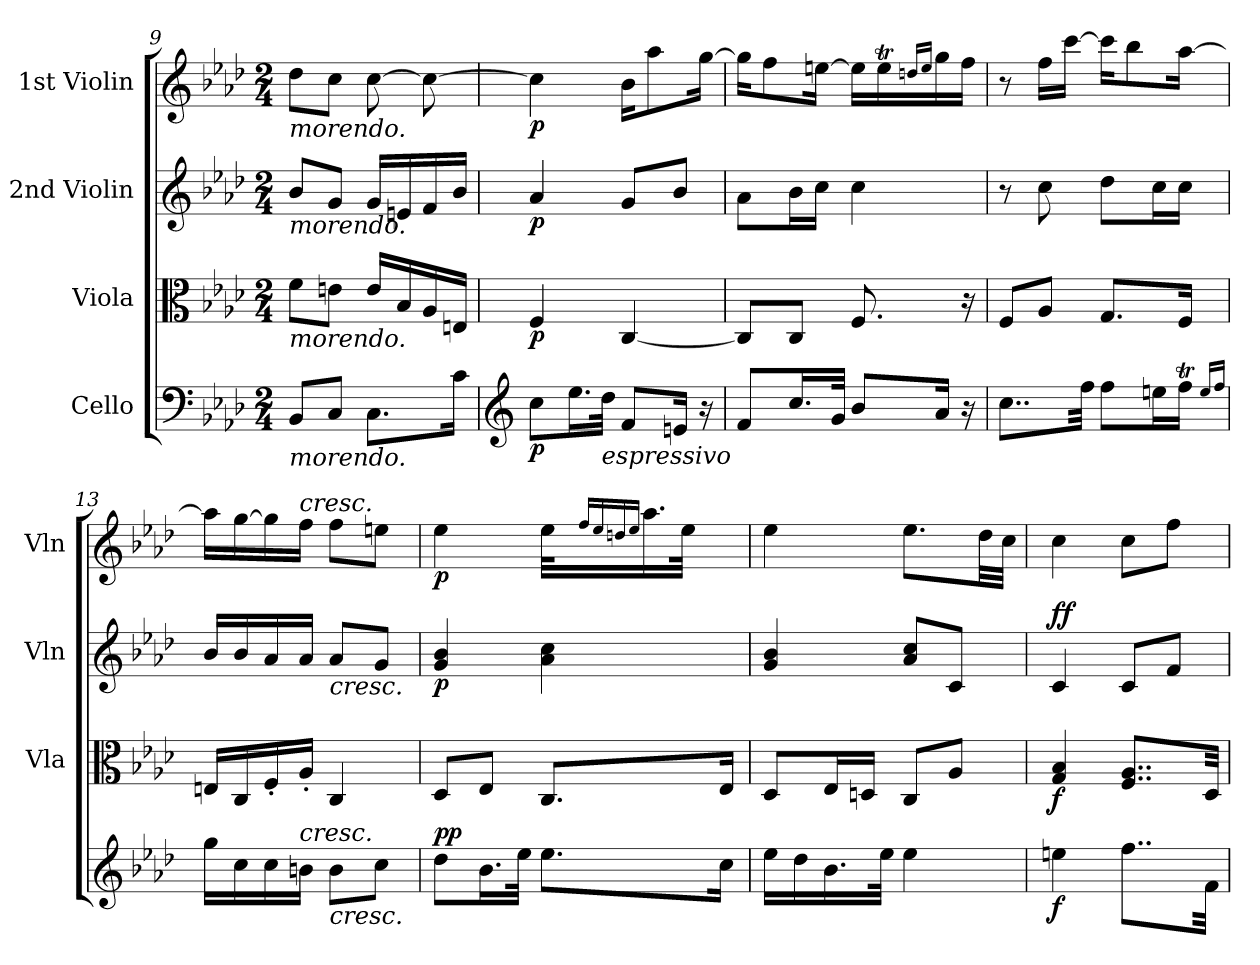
**kern	**dynam	**kern	**dynam	**kern	**dynam	**kern	**dynam
*part4	*part4	*part3	*part3	*part2	*part2	*part1	*part1
*staff4	*staff4	*staff3	*staff3	*staff2	*staff2	*staff1	*staff1
*I"Cello	*	*I"Viola	*	*I"2nd Violin	*	*I"1st Violin	*
*	*	*I'Vla	*	*I'Vln	*	*I'Vln	*
!!LO:PB:g=z
*clefF4	*	*clefC3	*	*clefG2	*	*clefG2	*
*k[b-e-a-d-]	*	*k[b-e-a-d-]	*	*k[b-e-a-d-]	*	*k[b-e-a-d-]	*
*f:	*	*f:	*	*f:	*	*f:	*
*M2/4	*	*M2/4	*	*M2/4	*	*M2/4	*
=9	=9	=9	=9	=9	=9	=9	=9
!	!	!	!	!	!	!LO:TX:b:i:t=morendo.	!
!	!	!	!	!LO:TX:b:i:t=morendo.	!	!	!
!	!	!LO:TX:b:i:t=morendo.	!	!	!	!	!
!LO:TX:b:i:t=morendo.	!	!	!	!	!	!	!
8BB-/L	.	8f\L	.	8b-/L	.	8dd-\L	.
8C/J	.	8en\J	.	8g/J	.	8cc\J	.
8.C\L	.	16e/LL	.	16g/LL	.	[8cc\	.
.	.	16B-/	.	16en/	.	.	.
.	.	16A-/	.	16f/	.	8cc\_	.
16c\Jk	.	16En/JJ	.	16b-/JJ	.	.	.
=10	=10	=10	=10	=10	=10	=10	=10
*clefG2	*	*	*	*	*	*	*
!	!LO:DY:b	!	!LO:DY:b	!	!LO:DY:b	!	!LO:DY:b
8cc\L	p	4F/	p	4a-/	p	4cc\]	p
16.ee-\L	.	.	.	.	.	.	.
!LO:TX:b:i:t=espressivo	!	!	!	!	!	!	!
32dd-\JJk	.	.	.	.	.	.	.
8f/L	.	[4C/	.	8g/L	.	16b-\KL	.
.	.	.	.	.	.	8aa-\	.
16en/Jk	.	.	.	8b-/J	.	.	.
16r	.	.	.	.	.	[16gg\Jk	.
=11	=11	=11	=11	=11	=11	=11	=11
8f/L	.	8C/L]	.	8a-\L	.	16gg\KL]	.
.	.	.	.	.	.	8ff\	.
16.cc/L	.	8C/J	.	16b-\L	.	.	.
.	.	.	.	16cc\JJ	.	[16een\Jk	.
32g/JJk	.	.	.	.	.	.	.
8b-/L	.	8.F/	.	4cc\	.	16ee\LL]	.
.	.	.	.	.	.	16eet\	.
.	.	.	.	.	.	16qddn/LL	.
.	.	.	.	.	.	16qee/JJ	.
16a-/Jk	.	.	.	.	.	16gg\	.
16r	.	16r	.	.	.	16ff\JJ	.
=12	=12	=12	=12	=12	=12	=12	=12
8..cc\L	.	8F/L	.	8r	.	8r	.
.	.	8A-/J	.	8cc\	.	16ff\LL	.
.	.	.	.	.	.	[16ccc\JJ	.
32ff\Jkk	.	.	.	.	.	.	.
8ff\L	.	8.G/L	.	8dd-\L	.	16ccc\KL]	.
.	.	.	.	.	.	8bb-\	.
16een\L	.	.	.	16cc\L	.	.	.
16ffT\JJ	.	16F/Jk	.	16cc\JJ	.	[16aa-\Jk	.
16qee/LL	.	.	.	.	.	.	.
16qff/JJ	.	.	.	.	.	.	.
!!LO:LB:g=z
=13	=13	=13	=13	=13	=13	=13	=13
16gg\LL	.	16En/LL	.	16b-/LL	.	16aa-\LL]	.
16cc\	.	16C/	.	16b-/	.	[16gg\	.
16cc\	.	16F'/	.	16a-/	.	16gg\]	.
!	!	!	!	!	!	!LO:TX:a:i:t=cresc.	!
!LO:TX:a:i:t=cresc.	!	!	!	!	!	!	!
16bn\JJ	.	16A-'/JJ	.	16a-/JJ	.	16ff\JJ	.
!	!	!	!	!LO:TX:b:i:t=cresc.	!	!	!
!LO:TX:b:i:t=cresc.	!	!	!	!	!	!	!
8b\L	.	4C/	.	8a-/L	.	8ff\L	.
8cc\J	.	.	.	8g/J	.	8een\J	.
=14	=14	=14	=14	=14	=14	=14	=14
!	!LO:DY:b	!	!	!	!	!	!
!	!LO:DY:n=1:a	!	!	!	!LO:DY:b	!	!LO:DY:b
8dd-\L	p p	8D-/L	.	4g/ 4b-/	p	4ee-\	p
16.b-\L	.	8E-/J	.	.	.	.	.
32ee-\JJk	.	.	.	.	.	.	.
8.ee-\L	.	8.C/L	.	4a-\ 4cc\	.	32ee-\KLL	.
.	.	.	.	.	.	16qff/LL	.
.	.	.	.	.	.	16qee-/	.
.	.	.	.	.	.	16qddn/	.
.	.	.	.	.	.	16qee-/JJ	.
.	.	.	.	.	.	16.aa-\	.
.	.	.	.	.	.	32ee-\JJk	.
.	.	.	.	.	.	16.ryy	.
16cc\Jk	.	16E-/Jk	.	.	.	.	.
=15	=15	=15	=15	=15	=15	=15	=15
16ee-\LL	.	8D-/L	.	4g/ 4b-/	.	4ee-\	.
16dd-\	.	.	.	.	.	.	.
16.b-\	.	16E-/L	.	.	.	.	.
.	.	16Dn/JJ	.	.	.	.	.
32ee-\JJk	.	.	.	.	.	.	.
4ee-\	.	8C/L	.	8a-/ 8cc/L	.	8.ee-\L	.
.	.	8A-/J	.	8c/J	.	.	.
.	.	.	.	.	.	32dd-\LL	.
.	.	.	.	.	.	32cc\JJJ	.
=16	=16	=16	=16	=16	=16	=16	=16
!	!LO:DY:b	!	!LO:DY:b	!	!LO:DY:b	!	!
!	!	!	!	!	!LO:DY:n=1:a	!	!
4een\	f	4G/ 4B-/	f	4c/	f f	4cc\	.
8..ff\L	.	8..F/ 8..A-/L	.	8c/L	.	8cc\L	.
.	.	.	.	8f/J	.	8ff\J	.
32f\Jkk	.	32D-/Jkk	.	.	.	.	.
=	=	=	=	=	=	=	=
*-	*-	*-	*-	*-	*-	*-	*-
